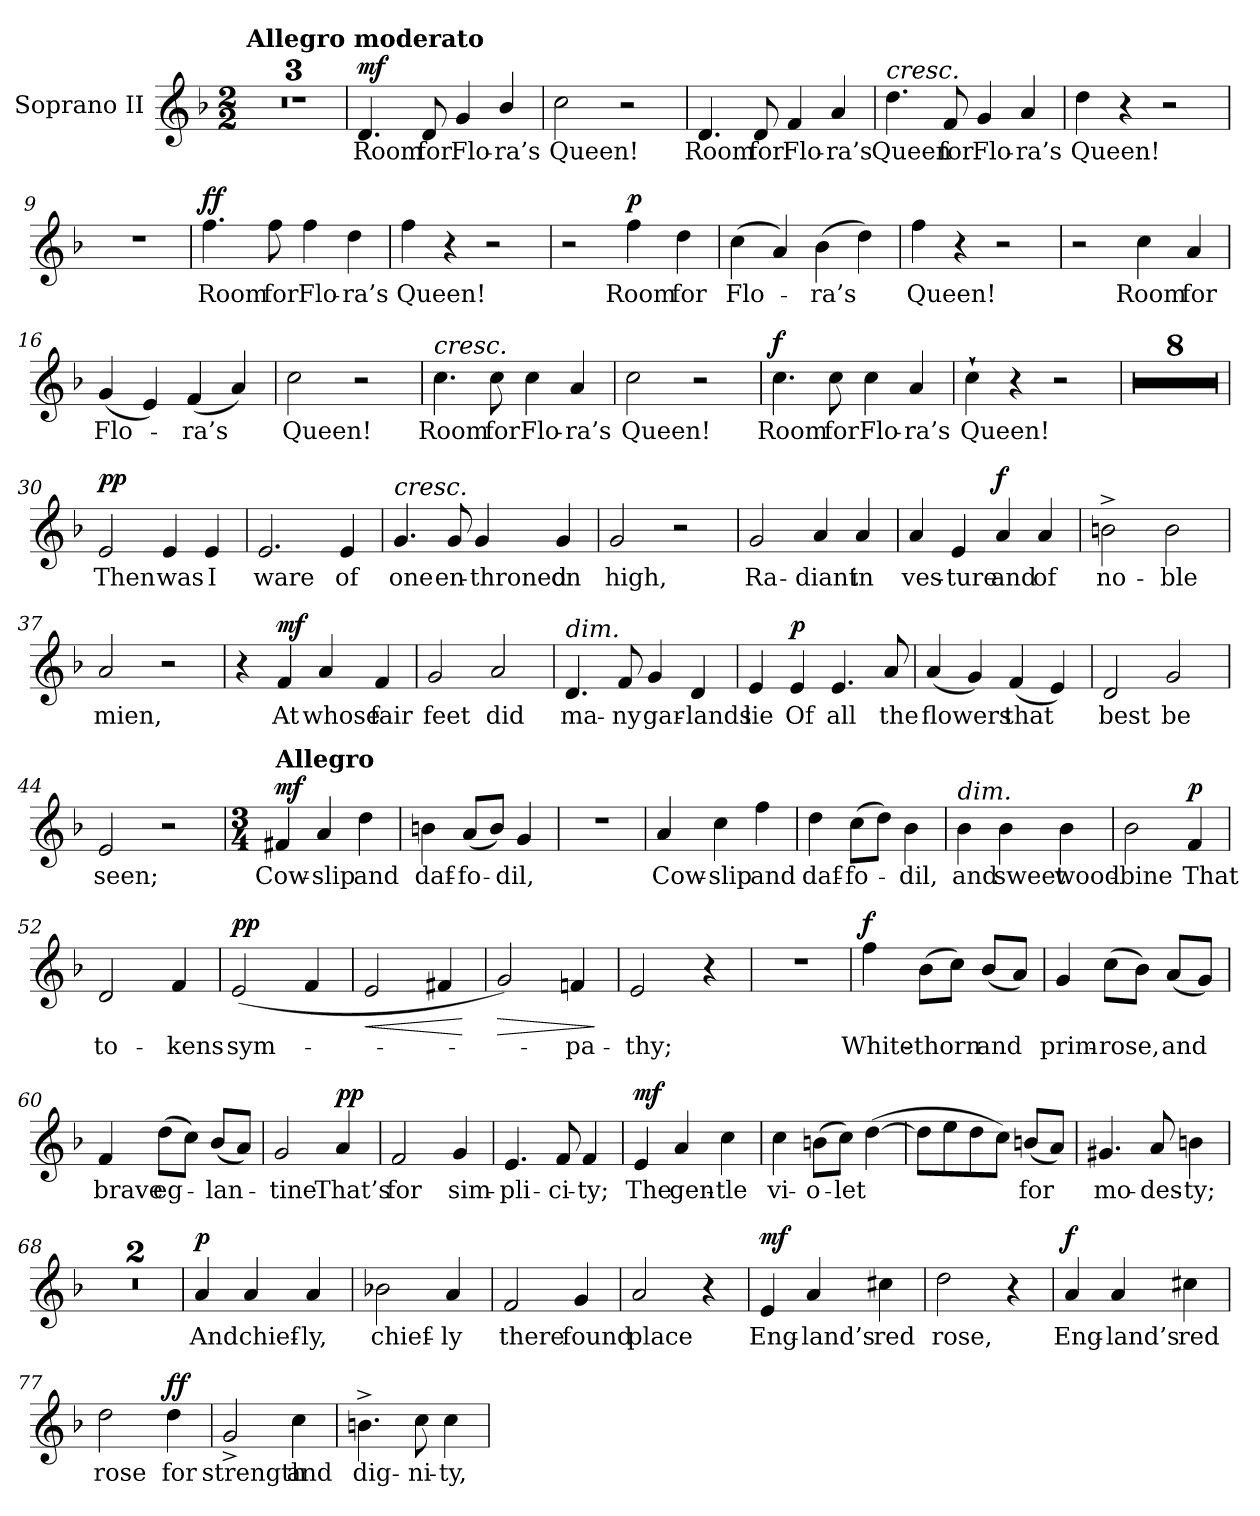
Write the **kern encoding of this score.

**kern	**text	**dynam
*part1	*part1	*part1
*staff1	*staff1	*staff1
*I"Soprano II	*	*
*clefG2	*	*
*k[b-]	*	*
*M2/2	*	*
*MM160	*	*
=1	=1	=1
!LO:TX:a:B:t=Allegro moderato	!	!
1r	.	.
=2	=2	=2
1r	.	.
=3	=3	=3
1r	.	.
=4	=4	=4
!	!LO:LY:b	!LO:DY:a
4.d/	Room	mf
!	!LO:LY:b	!
8d/	for	.
!	!LO:LY:b	!
4g/	Flo-	.
!	!LO:LY:b	!
4b-/	-ra’s	.
!!LO:LB:g=z
=5	=5	=5
!	!LO:LY:b	!
2cc\	Queen!	.
2r	.	.
=6	=6	=6
!	!LO:LY:b	!
4.d/	Room	.
!	!LO:LY:b	!
8d/	for	.
!	!LO:LY:b	!
4f/	Flo-	.
!	!LO:LY:b	!
4a/	-ra’s	.
=7	=7	=7
!LO:TX:a:i:t=cresc.	!	!
!	!LO:LY:b	!
4.dd\	Queen	.
!	!LO:LY:b	!
8f/	for	.
!	!LO:LY:b	!
4g/	Flo-	.
!	!LO:LY:b	!
4a/	-ra’s	.
=8	=8	=8
!	!LO:LY:b	!
4dd\	Queen!	.
4r	.	.
2r	.	.
=9	=9	=9
1r	.	.
!!LO:LB:g=z
=10	=10	=10
!	!LO:LY:b	!LO:DY:a
4.ff\	Room	ff
!	!LO:LY:b	!
8ff\	for	.
!	!LO:LY:b	!
4ff\	Flo-	.
!	!LO:LY:b	!
4dd\	-ra’s	.
=11	=11	=11
!	!LO:LY:b	!
4ff\	Queen!	.
4r	.	.
2r	.	.
=12	=12	=12
2r	.	.
!	!LO:LY:b	!LO:DY:a
4ff\	Room	p
!	!LO:LY:b	!
4dd\	for	.
=13	=13	=13
!	!LO:LY:b	!
(>4cc\	Flo-	.
4a/)	.	.
!	!LO:LY:b	!
(>4b-\	-ra’s	.
4dd\)	.	.
=14	=14	=14
!	!LO:LY:b	!
4ff\	Queen!	.
4r	.	.
2r	.	.
!!LO:LB:g=z
=15	=15	=15
2r	.	.
!	!LO:LY:b	!
4cc\	Room	.
!	!LO:LY:b	!
4a/	for	.
=16	=16	=16
!	!LO:LY:b	!
(<4g/	Flo-	.
4e/)	.	.
!	!LO:LY:b	!
(<4f/	-ra’s	.
4a/)	.	.
=17	=17	=17
!	!LO:LY:b	!
2cc\	Queen!	.
2r	.	.
=18	=18	=18
!LO:TX:a:i:t=cresc.	!	!
!	!LO:LY:b	!
4.cc\	Room	.
!	!LO:LY:b	!
8cc\	for	.
!	!LO:LY:b	!
4cc\	Flo-	.
!	!LO:LY:b	!
4a/	-ra’s	.
=19	=19	=19
!	!LO:LY:b	!
2cc\	Queen!	.
2r	.	.
!!LO:LB:g=z
=20	=20	=20
!	!LO:LY:b	!LO:DY:a
4.cc\	Room	f
!	!LO:LY:b	!
8cc\	for	.
!	!LO:LY:b	!
4cc\	Flo-	.
!	!LO:LY:b	!
4a/	-ra’s	.
=21	=21	=21
!	!LO:LY:b	!
4cc`\	Queen!	.
4r	.	.
2r	.	.
=22	=22	=22
1r	.	.
=23	=23	=23
1r	.	.
=24	=24	=24
1r	.	.
=25	=25	=25
1r	.	.
!!LO:LB:g=z
=26	=26	=26
1r	.	.
=27	=27	=27
1r	.	.
=28	=28	=28
1r	.	.
=29	=29	=29
1r	.	.
=30	=30	=30
!	!LO:LY:b	!LO:DY:a
2e/	Then	pp
!	!LO:LY:b	!
4e/	was	.
!	!LO:LY:b	!
4e/	I	.
=31	=31	=31
!	!LO:LY:b	!
2.e/	ware	.
!	!LO:LY:b	!
4e/	of	.
!!LO:LB:g=z
=32	=32	=32
!LO:TX:a:i:t=cresc.	!	!
!	!LO:LY:b	!
4.g/	one	.
!	!LO:LY:b	!
8g/	en-	.
!	!LO:LY:b	!
4g/	-throned	.
!	!LO:LY:b	!
4g/	on	.
=33	=33	=33
!	!LO:LY:b	!
2g/	high,	.
2r	.	.
=34	=34	=34
!	!LO:LY:b	!
2g/	Ra-	.
!	!LO:LY:b	!
4a/	-diant	.
!	!LO:LY:b	!
4a/	in	.
=35	=35	=35
!	!LO:LY:b	!
4a/	ves-	.
!	!LO:LY:b	!
4e/	-ture	.
!	!LO:LY:b	!LO:DY:a
4a/	and	f
!	!LO:LY:b	!
4a/	of	.
=36	=36	=36
!	!LO:LY:b	!
2bn^\	no-	.
!	!LO:LY:b	!
2b\	-ble	.
=37	=37	=37
!	!LO:LY:b	!
2a/	mien,	.
2r	.	.
!!LO:LB:g=z
=38	=38	=38
4r	.	.
!	!LO:LY:b	!LO:DY:a
4f/	At	mf
!	!LO:LY:b	!
4a/	whose	.
!	!LO:LY:b	!
4f/	fair	.
=39	=39	=39
!	!LO:LY:b	!
2g/	feet	.
!	!LO:LY:b	!
2a/	did	.
=40	=40	=40
!LO:TX:a:i:t=dim.	!	!
!	!LO:LY:b	!
4.d/	ma-	.
!	!LO:LY:b	!
8f/	-ny	.
!	!LO:LY:b	!
4g/	gar-	.
!	!LO:LY:b	!
4d/	-lands	.
=41	=41	=41
!	!LO:LY:b	!
4e/	lie	.
!	!LO:LY:b	!LO:DY:a
4e/	Of	p
!	!LO:LY:b	!
4.e/	all	.
!	!LO:LY:b	!
8a/	the	.
=42	=42	=42
!	!LO:LY:b	!
(<4a/	flowers	.
4g/)	.	.
!	!LO:LY:b	!
(<4f/	that	.
4e/)	.	.
=43	=43	=43
!	!LO:LY:b	!
2d/	best	.
!	!LO:LY:b	!
2g/	be	.
=44	=44	=44
!	!LO:LY:b	!
2e/	seen;	.
2r	.	.
!!LO:LB:g=z
=45	=45	=45
*M3/4	*	*
*MM112	*	*
!LO:TX:a:B:t=Allegro	!	!
!	!LO:LY:b	!LO:DY:a
4f#X/	Cow-	mf
!	!LO:LY:b	!
4a/	-slip	.
!	!LO:LY:b	!
4dd\	and	.
=46	=46	=46
!	!LO:LY:b	!
4bn\	daf-	.
!	!LO:LY:b	!
(<8a/L	-fo-	.
8b/J)	.	.
!	!LO:LY:b	!
4g/	-dil,	.
=47	=47	=47
2.r	.	.
=48	=48	=48
!	!LO:LY:b	!
4a/	Cow-	.
!	!LO:LY:b	!
4cc\	-slip	.
!	!LO:LY:b	!
4ff\	and	.
=49	=49	=49
!	!LO:LY:b	!
4dd\	daf-	.
!	!LO:LY:b	!
(>8cc\L	-fo-	.
8dd\J)	.	.
!	!LO:LY:b	!
4b-\	-dil,	.
!!LO:LB:g=z
=50	=50	=50
!LO:TX:a:i:t=dim.	!	!
!	!LO:LY:b	!
4b-\	and	.
!	!LO:LY:b	!
4b-\	sweet	.
!	!LO:LY:b	!
4b-\	wood-	.
=51	=51	=51
!	!LO:LY:b	!
2b-\	-bine	.
!	!LO:LY:b	!LO:DY:a
4f/	That	p
=52	=52	=52
!	!LO:LY:b	!
2d/	to-	.
!	!LO:LY:b	!
4f/	-kens	.
=53	=53	=53
!	!LO:LY:b	!LO:DY:a
(>2e/	sym-	pp
4f/	.	.
=54	=54	=54
!	!	!LO:HP:b
2e/	.	<
4f#X/	.	.
.	.	[
=55	=55	=55
!	!	!LO:HP:b
2g/)	.	>
!	!LO:LY:b	!
4fn/	-pa-	.
.	.	]
=56	=56	=56
!	!LO:LY:b	!
2e/	-thy;	.
4r	.	.
!!LO:PB:g=z
=57	=57	=57
2.r	.	.
=58	=58	=58
!	!LO:LY:b	!LO:DY:a
4ff\	White-	f
!	!LO:LY:b	!
(>8b-\L	-thorn	.
8cc\J)	.	.
!	!LO:LY:b	!
(<8b-/L	and	.
8a/J)	.	.
=59	=59	=59
!	!LO:LY:b	!
4g/	prim-	.
!	!LO:LY:b	!
(>8cc\L	-rose,	.
8b-\J)	.	.
!	!LO:LY:b	!
(<8a/L	and	.
8g/J)	.	.
=60	=60	=60
!	!LO:LY:b	!
4f/	brave	.
!	!LO:LY:b	!
(>8dd\L	eg-	.
8cc\J)	.	.
!	!LO:LY:b	!
(<8b-/L	-lan-	.
8a/J)	.	.
=61	=61	=61
!	!LO:LY:b	!
2g/	-tine	.
!	!LO:LY:b	!LO:DY:a
4a/	That’s	pp
=62	=62	=62
!	!LO:LY:b	!
2f/	for	.
!	!LO:LY:b	!
4g/	sim-	.
!!LO:LB:g=z
=63	=63	=63
!	!LO:LY:b	!
4.e/	-pli-	.
!	!LO:LY:b	!
8f/	-ci-	.
!	!LO:LY:b	!
4f/	-ty;	.
=64	=64	=64
!	!LO:LY:b	!LO:DY:b
4e/	The	mf
!	!LO:LY:b	!
4a/	gen-	.
!	!LO:LY:b	!
4cc\	-tle	.
=65	=65	=65
!	!LO:LY:b	!
4cc\	vi-	.
!	!LO:LY:b	!
(>8bn\L	-o-	.
!	!LO:LY:b	!
8cc\J)	-let	.
(>[4dd\	.	.
=66	=66	=66
8dd\L]	.	.
8ee\	.	.
8dd\	.	.
8cc\J)	.	.
!	!LO:LY:b	!
(<8bn/L	for	.
8a/J)	.	.
=67	=67	=67
!	!LO:LY:b	!
4.g#X/	mo-	.
!	!LO:LY:b	!
8a/	-des-	.
!	!LO:LY:b	!
4bn\	-ty;	.
=68	=68	=68
2.r	.	.
!!LO:LB:g=z
=69	=69	=69
2.r	.	.
=70	=70	=70
!	!LO:LY:b	!LO:DY:a
4a/	And	p
!	!LO:LY:b	!
4a/	chief-	.
!	!LO:LY:b	!
4a/	-ly,	.
=71	=71	=71
!	!LO:LY:b	!
2b-X\	chief-	.
!	!LO:LY:b	!
4a/	-ly	.
=72	=72	=72
!	!LO:LY:b	!
2f/	there	.
!	!LO:LY:b	!
4g/	found	.
=73	=73	=73
!	!LO:LY:b	!
2a/	place	.
4r	.	.
=74	=74	=74
!	!LO:LY:b	!LO:DY:a
4e/	Eng-	mf
!	!LO:LY:b	!
4a/	-land’s	.
!	!LO:LY:b	!
4cc#X\	red	.
!!LO:LB:g=z
=75	=75	=75
!	!LO:LY:b	!
2dd\	rose,	.
4r	.	.
=76	=76	=76
!	!LO:LY:b	!LO:DY:a
4a/	Eng-	f
!	!LO:LY:b	!
4a/	-land’s	.
!	!LO:LY:b	!
4cc#X\	red	.
=77	=77	=77
!	!LO:LY:b	!
2dd\	rose	.
!	!LO:LY:b	!LO:DY:a
4dd\	for	ff
=78	=78	=78
!	!LO:LY:b	!
2g^/	strength	.
!	!LO:LY:b	!
4cc\	and	.
=79	=79	=79
!	!LO:LY:b	!
4.bn^\	dig-	.
!	!LO:LY:b	!
8cc\	-ni-	.
!	!LO:LY:b	!
4cc\	-ty,	.
=	=	=
*-	*-	*-
